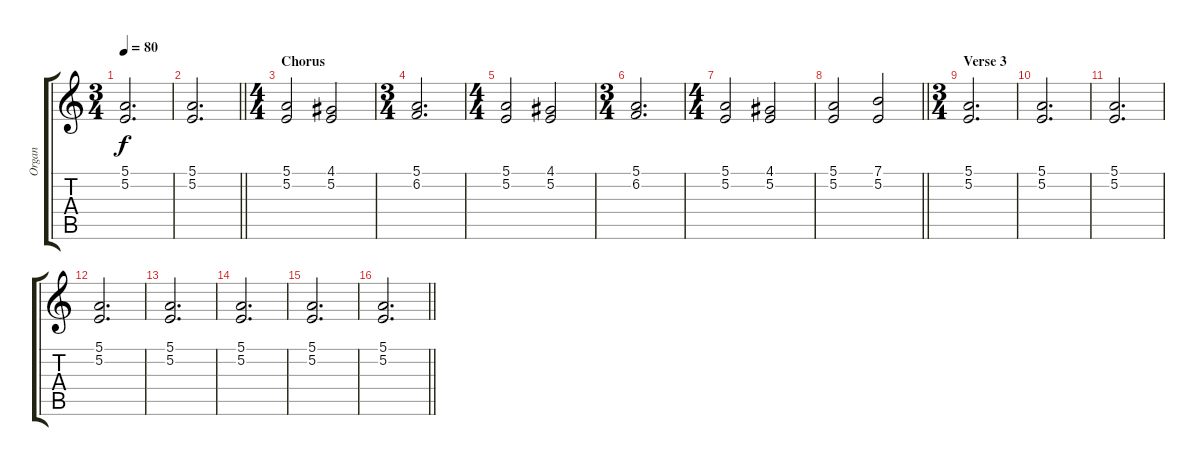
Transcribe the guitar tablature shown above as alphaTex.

\track ("Organ" "Organ") {instrument percussiveorgan}
\staff {score tabs}
\tuning (E4 B3 G3 D3 A2 E2) {hide}
\ts (3 4)
\tempo 80
\clef g2
\ks c
(5.1 5.2).2{d dy f} |
\barLineRight lightlight
(5.1 5.2).2{d} |
\ts (4 4)
\section ("" "Chorus")
(5.1 5.2).2 (4.1 5.2).2 |
\ts (3 4)
(5.1 6.2).2{d} |
\ts (4 4)
(5.1 5.2).2 (4.1 5.2).2 |
\ts (3 4)
(5.1 6.2).2{d} |
\ts (4 4)
(5.1 5.2).2 (4.1 5.2).2 |
\barLineRight lightlight
(5.1 5.2).2 (7.1 5.2).2 |
\ts (3 4)
\section ("" "Verse 3")
(5.1 5.2).2{d} |
(5.1 5.2).2{d} |
(5.1 5.2).2{d} |
(5.1 5.2).2{d} |
(5.1 5.2).2{d} |
(5.1 5.2).2{d} |
(5.1 5.2).2{d} |
\barLineRight lightlight
(5.1 5.2).2{d}
